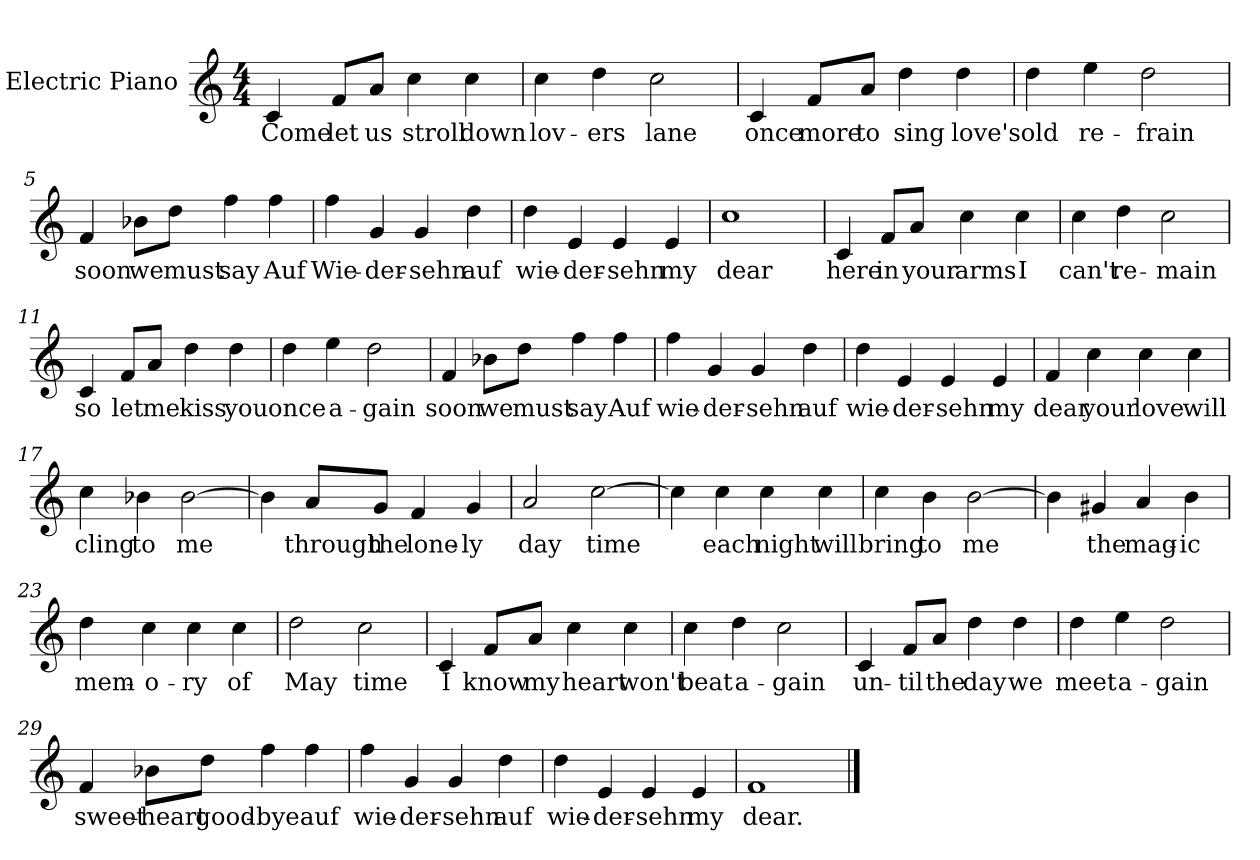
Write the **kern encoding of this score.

**kern	**text
*part1	*part1
*staff1	*staff1
*I"Electric Piano	*
*I'E.Pno	*
*clefG2	*
*k[]	*
*C:	*
*M4/4	*
=1	=1
4c/	Come
8f/L	let
8a/J	us
4cc\	stroll
4cc\	down
=2	=2
4cc\	lov-
4dd\	ers
2cc\	lane
=3	=3
4c/	once
8f/L	more
8a/J	to
4dd\	sing
4dd\	love's
=4	=4
4dd\	old
4ee\	re-
2dd\	frain
!!LO:LB:g=z
=5	=5
4f/	soon
8b-X\L	we
8dd\J	must
4ff\	say
4ff\	Auf
=6	=6
4ff\	Wie-
4g/	der-
4g/	sehn
4dd\	auf
=7	=7
4dd\	wie-
4e/	der-
4e/	sehn
4e/	my
=8	=8
1cc	dear
!!LO:LB:g=z
=9	=9
4c/	here
8f/L	in
8a/J	your
4cc\	arms
4cc\	I
=10	=10
4cc\	can't
4dd\	re-
2cc\	main
=11	=11
4c/	so
8f/L	let
8a/J	me
4dd\	kiss
4dd\	you
=12	=12
4dd\	once
4ee\	a-
2dd\	gain
!!LO:LB:g=z
=13	=13
4f/	soon
8b-X\L	we
8dd\J	must
4ff\	say
4ff\	Auf
=14	=14
4ff\	wie-
4g/	der-
4g/	sehn
4dd\	-auf
=15	=15
4dd\	wie-
4e/	der-
4e/	sehn
4e/	my
=16	=16
4f/	dear
4cc\	your
4cc\	love
4cc\	will
!!LO:LB:g=z
=17	=17
4cc\	cling
4b-X\	to
[2b-\	me
=18	=18
4b-\]	.
8a/L	through
8g/J	the
4f/	lone-
4g/	ly
=19	=19
2a/	day
[2cc\	time
=20	=20
4cc\]	.
4cc\	each
4cc\	night
4cc\	will
!!LO:LB:g=z
=21	=21
4cc\	bring
4b\	to
[2b\	me
=22	=22
4b\]	.
4g#X/	the
4a/	mag-
4b\	ic
=23	=23
4dd\	mem-
4cc\	o-
4cc\	ry
4cc\	of
=24	=24
2dd\	May
2cc\	time
!!LO:LB:g=z
=25	=25
4c/	I
8f/L	know
8a/J	my
4cc\	heart
4cc\	won't
=26	=26
4cc\	beat
4dd\	a-
2cc\	-gain
=27	=27
4c/	un-
8f/L	-til
8a/J	the
4dd\	day
4dd\	we
=28	=28
4dd\	meet
4ee\	a-
2dd\	-gain
!!LO:LB:g=z
=29	=29
4f/	sweet-
8b-X\L	-heart
8dd\J	good-
4ff\	-bye
4ff\	-auf
=30	=30
4ff\	-wie-
4g/	-der-
4g/	-sehn
4dd\	auf
=31	=31
4dd\	wie-
4e/	-der-
4e/	-sehn
4e/	my
=32	=32
1f	dear.
==	==
*-	*-
